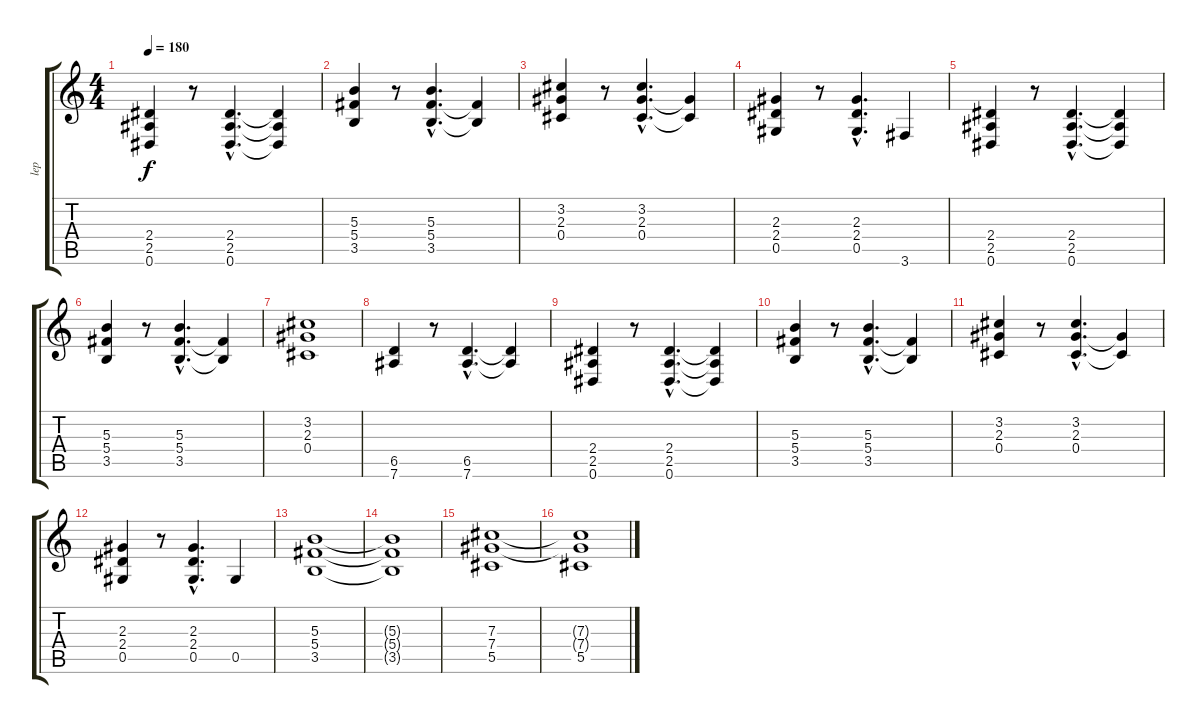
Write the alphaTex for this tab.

\track ("lep" "lep") {instrument distortionguitar}
\staff {score tabs}
\tuning (Eb4 Bb3 Gb3 Db3 Ab2 Eb2) {hide}
\ts (4 4)
\tempo 180
\clef g2
\ks c
(2.4 2.5 0.6).4{dy f} r.8 (2.4{hac} 2.5{hac} 0.6{hac}).4{d} (2.4{t} 2.5{t} 0.6{t}).4 |
(5.3 5.4 3.5).4 r.8 (5.3{hac} 5.4{hac} 3.5{hac}).4{d} (5.4{t} 3.5{t}).4 |
(3.2 2.3 0.4).4 r.8 (3.2{hac} 2.3{hac} 0.4{hac}).4{d} (2.3{t} 0.4{t}).4 |
(2.3 2.4 0.5).4 r.8 (2.3{hac} 2.4{hac} 0.5{hac}).4{d} 3.6.4 |
(2.4 2.5 0.6).4 r.8 (2.4{hac} 2.5{hac} 0.6{hac}).4{d} (2.4{t} 2.5{t} 0.6{t}).4 |
(5.3 5.4 3.5).4 r.8 (5.3{hac} 5.4{hac} 3.5{hac}).4{d} (5.4{t} 3.5{t}).4 |
(3.2 2.3 0.4).1 |
(6.5 7.6).4 r.8 (6.5{hac} 7.6{hac}).4{d} (6.5{t} 7.6{t}).4 |
(2.4 2.5 0.6).4 r.8 (2.4{hac} 2.5{hac} 0.6{hac}).4{d} (2.4{t} 2.5{t} 0.6{t}).4 |
(5.3 5.4 3.5).4 r.8 (5.3{hac} 5.4{hac} 3.5{hac}).4{d} (5.4{t} 3.5{t}).4 |
(3.2 2.3 0.4).4 r.8 (3.2{hac} 2.3{hac} 0.4{hac}).4{d} (2.3{t} 0.4{t}).4 |
(2.3 2.4 0.5).4 r.8 (2.3{hac} 2.4{hac} 0.5{hac}).4{d} 0.5.4 |
(5.3 5.4 3.5).1 |
(5.3{t} 5.4{t} 3.5{t}).1 |
(7.3 7.4 5.5).1 |
(7.3{t} 7.4{t} 5.5).1
